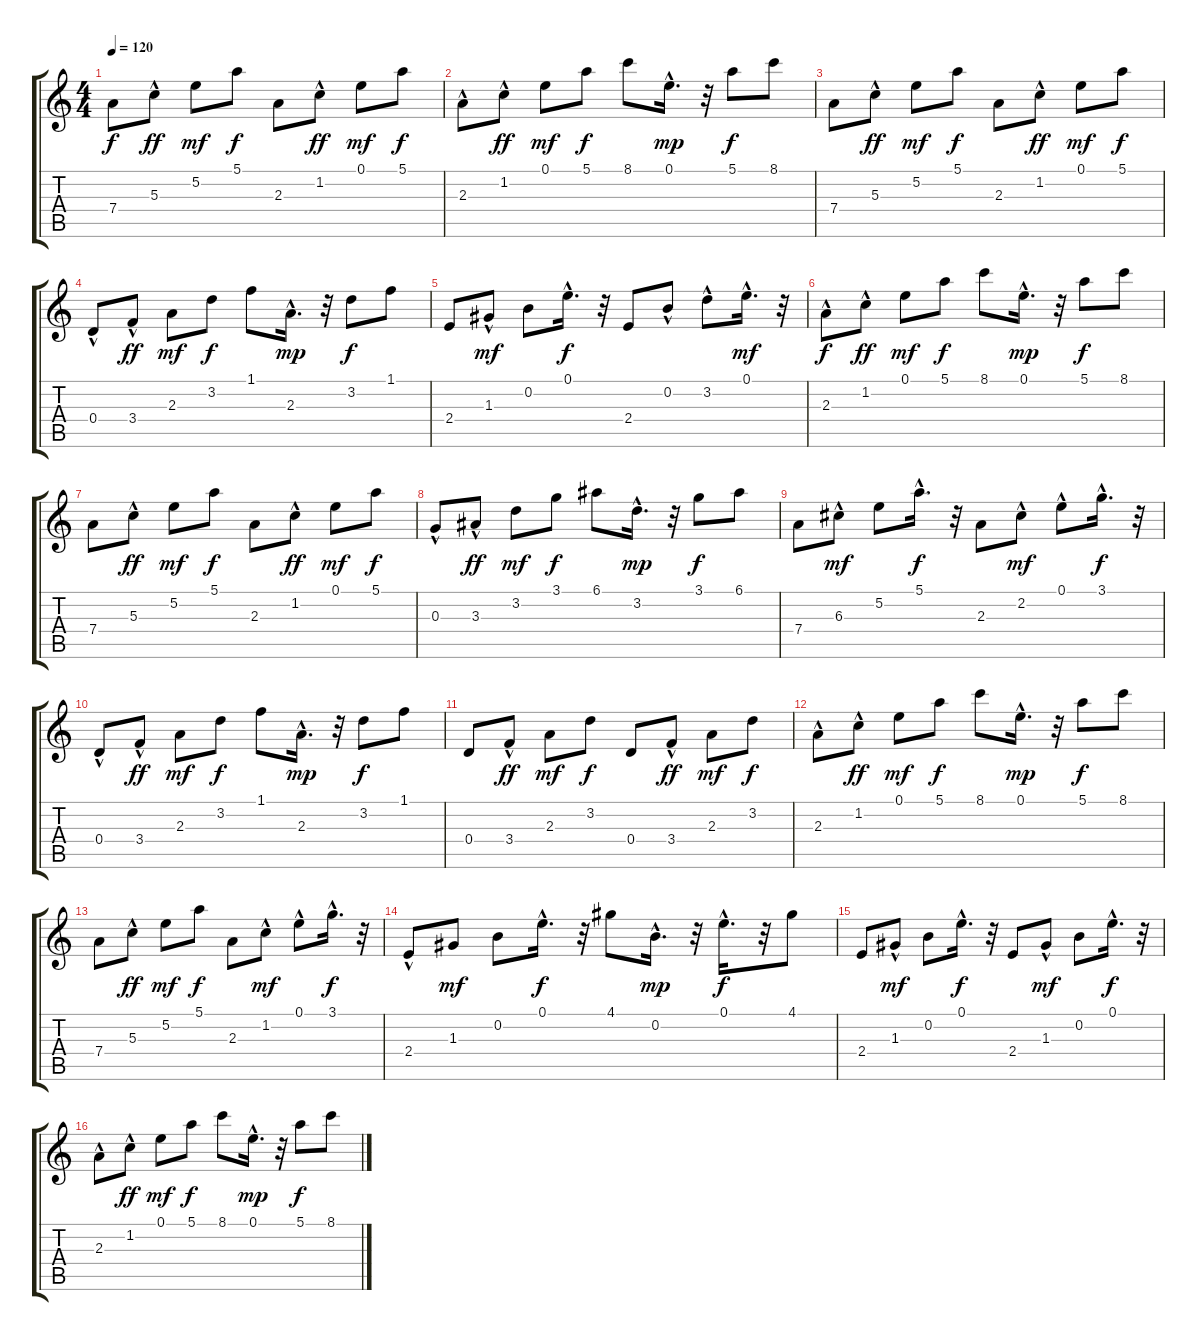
\track "" {instrument acousticguitarsteel}
\staff {score tabs}
\tuning (E4 B3 G3 D3 A2 E2) {hide}
\ts (4 4)
\tempo 120
\clef g2
\ks c
7.4.8{dy f} 5.3{hac}.8{dy ff} 5.2.8{dy mf} 5.1.8{dy f} 2.3.8 1.2{hac}.8{dy ff} 0.1.8{dy mf} 5.1.8{dy f} |
2.3{hac}.8 1.2{hac}.8{dy ff} 0.1.8{dy mf} 5.1.8{dy f} 8.1.8 0.1{hac}.16{d dy mp} r.32 5.1.8{dy f} 8.1.8 |
7.4.8 5.3{hac}.8{dy ff} 5.2.8{dy mf} 5.1.8{dy f} 2.3.8 1.2{hac}.8{dy ff} 0.1.8{dy mf} 5.1.8{dy f} |
0.4{hac}.8 3.4{hac}.8{dy ff} 2.3.8{dy mf} 3.2.8{dy f} 1.1.8 2.3{hac}.16{d dy mp} r.32 3.2.8{dy f} 1.1.8 |
2.4.8 1.3{hac}.8{dy mf} 0.2.8 0.1{hac}.16{d dy f} r.32 2.4.8 0.2{hac}.8 3.2{hac}.8 0.1{hac}.16{d dy mf} r.32 |
2.3{hac}.8{dy f} 1.2{hac}.8{dy ff} 0.1.8{dy mf} 5.1.8{dy f} 8.1.8 0.1{hac}.16{d dy mp} r.32 5.1.8{dy f} 8.1.8 |
7.4.8 5.3{hac}.8{dy ff} 5.2.8{dy mf} 5.1.8{dy f} 2.3.8 1.2{hac}.8{dy ff} 0.1.8{dy mf} 5.1.8{dy f} |
0.3{hac}.8 3.3{hac}.8{dy ff} 3.2.8{dy mf} 3.1.8{dy f} 6.1.8 3.2{hac}.16{d dy mp} r.32 3.1.8{dy f} 6.1.8 |
7.4.8 6.3{hac}.8{dy mf} 5.2.8 5.1{hac}.16{d dy f} r.32 2.3.8 2.2{hac}.8{dy mf} 0.1{hac}.8 3.1{hac}.16{d dy f} r.32 |
0.4{hac}.8 3.4{hac}.8{dy ff} 2.3.8{dy mf} 3.2.8{dy f} 1.1.8 2.3{hac}.16{d dy mp} r.32 3.2.8{dy f} 1.1.8 |
0.4.8 3.4{hac}.8{dy ff} 2.3.8{dy mf} 3.2.8{dy f} 0.4.8 3.4{hac}.8{dy ff} 2.3.8{dy mf} 3.2.8{dy f} |
2.3{hac}.8 1.2{hac}.8{dy ff} 0.1.8{dy mf} 5.1.8{dy f} 8.1.8 0.1{hac}.16{d dy mp} r.32 5.1.8{dy f} 8.1.8 |
7.4.8 5.3{hac}.8{dy ff} 5.2.8{dy mf} 5.1.8{dy f} 2.3.8 1.2{hac}.8{dy mf} 0.1{hac}.8 3.1{hac}.16{d dy f} r.32 |
2.4{hac}.8 1.3.8{dy mf} 0.2.8 0.1{hac}.16{d dy f} r.32 4.1.8 0.2{hac}.16{d dy mp} r.32 0.1{hac}.16{d dy f} r.32 4.1.8 |
2.4.8 1.3{hac}.8{dy mf} 0.2.8 0.1{hac}.16{d dy f} r.32 2.4.8 1.3{hac}.8{dy mf} 0.2.8 0.1{hac}.16{d dy f} r.32 |
2.3{hac}.8 1.2{hac}.8{dy ff} 0.1.8{dy mf} 5.1.8{dy f} 8.1.8 0.1{hac}.16{d dy mp} r.32 5.1.8{dy f} 8.1.8
